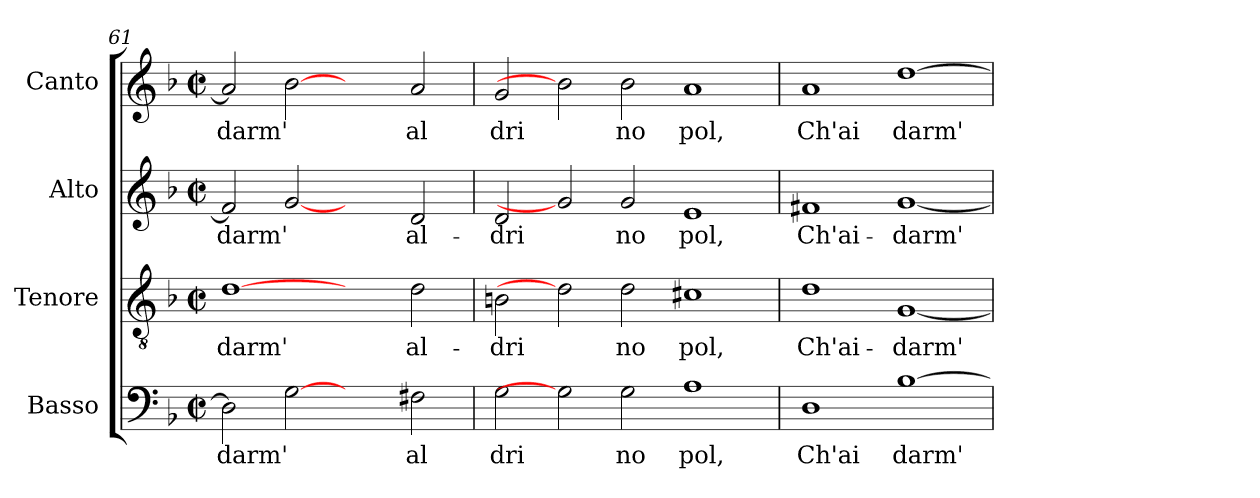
**kern	**text	**kern	**text	**kern	**text	**kern	**text
*part4	*part4	*part3	*part3	*part2	*part2	*part1	*part1
*staff4	*staff4	*staff3	*staff3	*staff2	*staff2	*staff1	*staff1
*I"Basso	*	*I"Tenore	*	*I"Alto	*	*I"Canto	*
!!LO:PB:g=z
*clefF4	*	*clefGv2	*	*clefG2	*	*clefG2	*
*k[b-]	*	*k[b-]	*	*k[b-]	*	*k[b-]	*
*F:	*	*F:	*	*F:	*	*F:	*
*M2/2	*	*M2/2	*	*M2/2	*	*M2/2	*
*met(c|)	*	*met(c|)	*	*met(c|)	*	*met(c|)	*
=61	=61	=61	=61	=61	=61	=61	=61
!	!LO:LY:b:cj	!	!LO:LY:b:cj	!	!LO:LY:b:cj	!	!LO:LY:a:cj
2D\]	-darm'	[1d	-darm'	2f#/]	-darm'	2a/]	-darm'
!	!LO:LY:b:cj	!	!	!	!LO:LY:b:cj	!	!LO:LY:a:cj
[2G	.	.	.	[2g	.	[2b-	.
2ryy	.	2ryy	.	2ryy	.	2ryy	.
!	!LO:LY:b:cj	!	!LO:LY:b:cj	!	!LO:LY:b:cj	!	!LO:LY:a:cj
2F#X\	al	2d\	al-	2d/	al-	2a/	al
=62	=62	=62	=62	=62	=62	=62	=62
!	!LO:LY:b:cj	!	!LO:LY:b:cj	!	!LO:LY:b:cj	!	!LO:LY:a:cj
2G\	dri	2Bn\	-dri	2d/	-dri	2g/	dri
2G]	.	2d]	.	2g]	.	2b-]	.
!	!LO:LY:b:cj	!	!LO:LY:b:cj	!	!LO:LY:b:cj	!	!LO:LY:a:cj
2G\	no	2d\	no	2g/	no	2b-\	no
!	!LO:LY:b:cj	!	!LO:LY:b:cj	!	!LO:LY:b:cj	!	!LO:LY:a:cj
1A	pol,	1c#X	pol,	1e	pol,	1a	pol,
=63	=63	=63	=63	=63	=63	=63	=63
!	!LO:LY:b:cj	!	!LO:LY:b:cj	!	!LO:LY:b:cj	!	!LO:LY:a:cj
1D	Ch'ai	1d	Ch'ai-	1f#X	Ch'ai-	1a	Ch'ai
!	!LO:LY:b:cj	!	!LO:LY:b:cj	!	!LO:LY:b:cj	!	!LO:LY:a:cj
[>1B-	darm'	[<1G	-darm'	[<1g	-darm'	[>1dd	darm'
=	=	=	=	=	=	=	=
*-	*-	*-	*-	*-	*-	*-	*-
